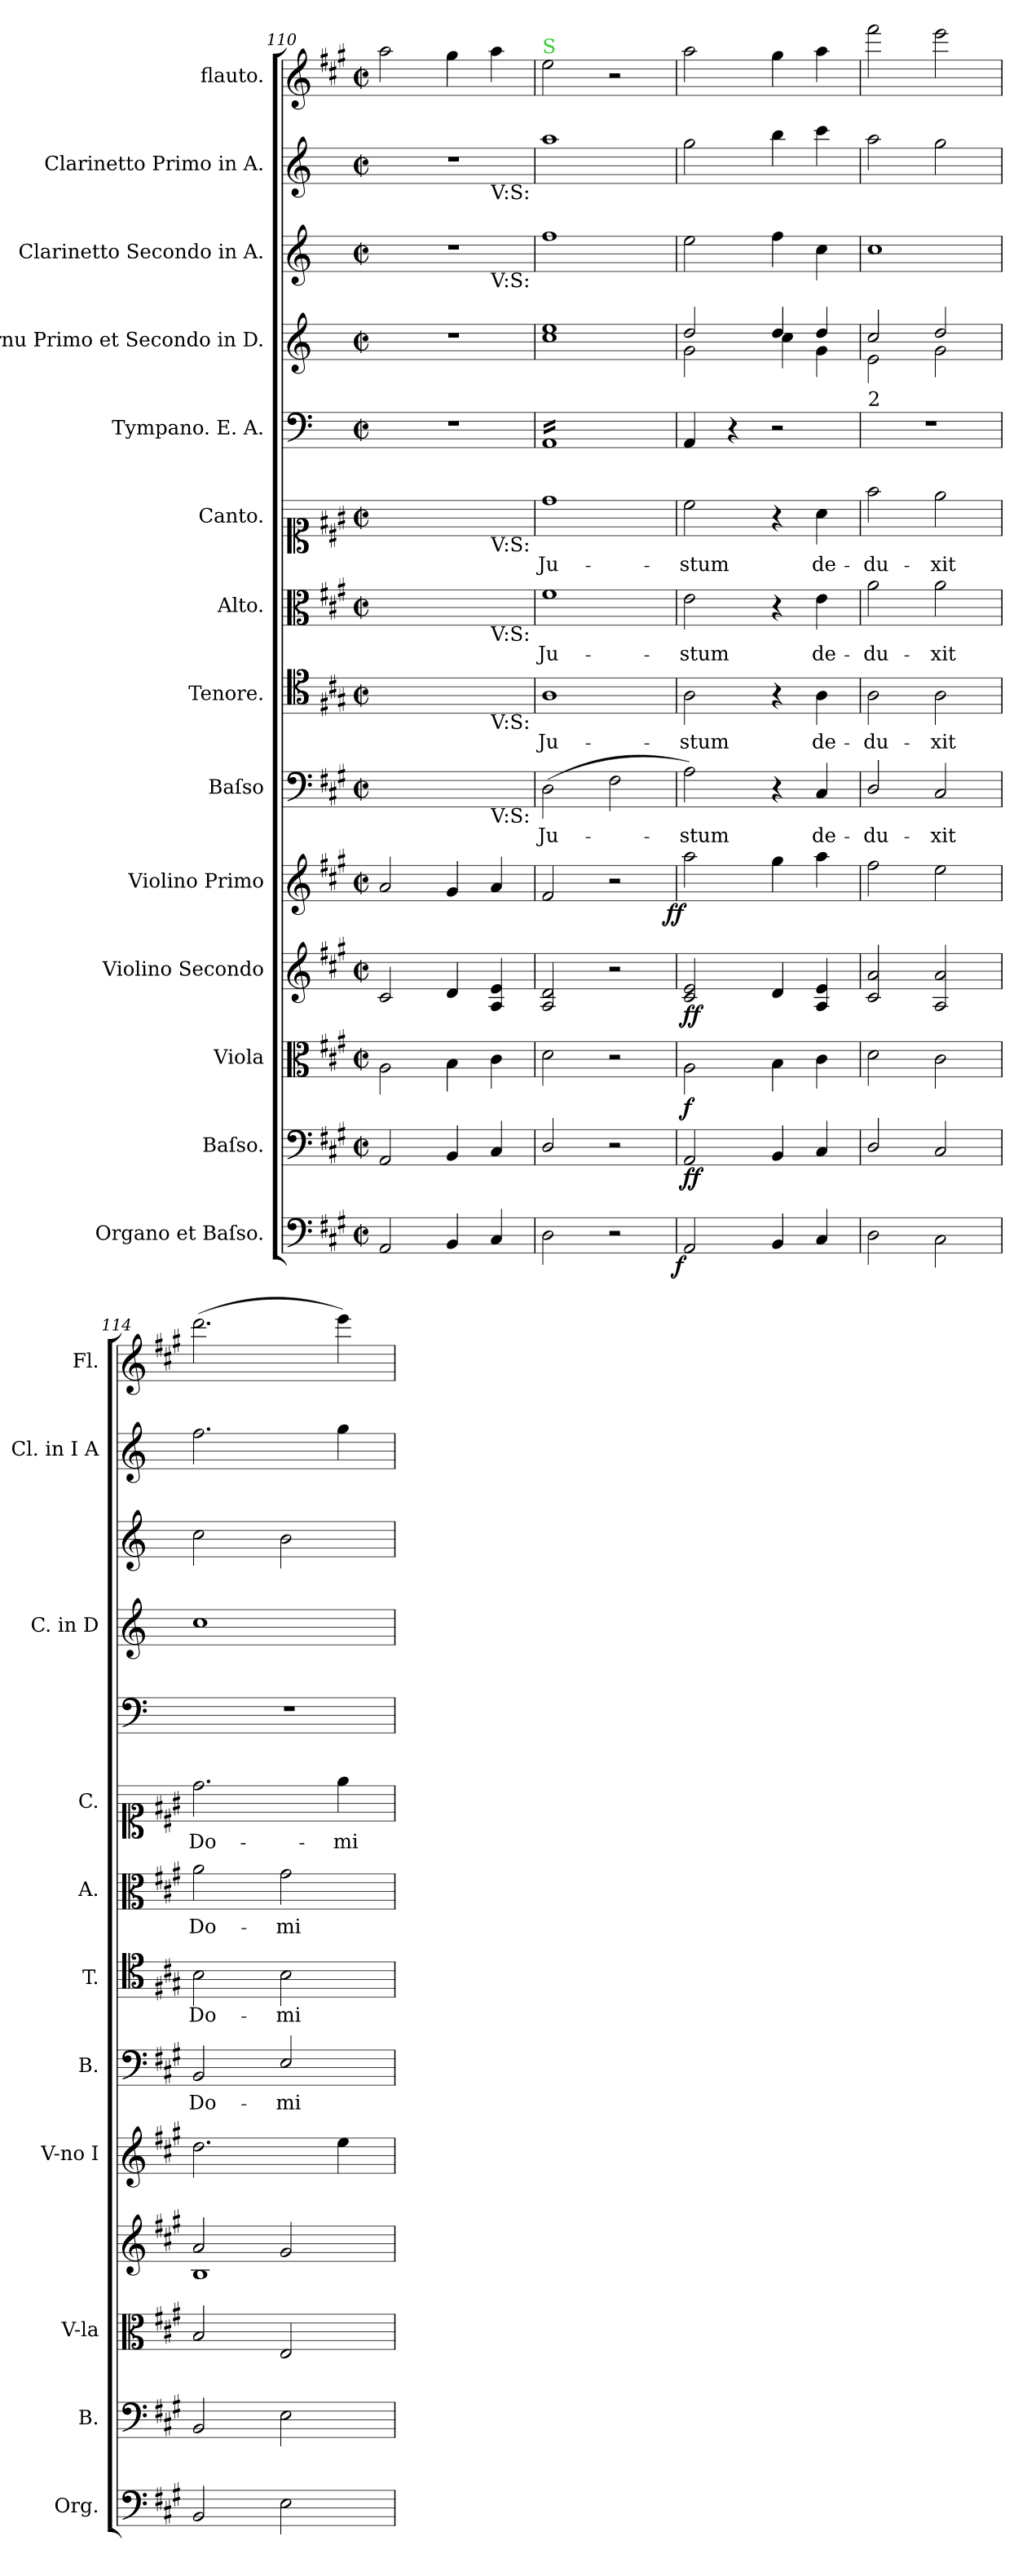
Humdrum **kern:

**kern	**dynam	**kern	**dynam	**kern	**dynam	**kern	**dynam	**kern	**dynam	**kern	**text	**kern	**text	**kern	**text	**kern	**text	**kern	**kern	**kern	**kern	**kern
*part14	*part14	*part13	*part13	*part12	*part12	*part11	*part11	*part10	*part10	*part9	*part9	*part8	*part8	*part7	*part7	*part6	*part6	*part5	*part4	*part3	*part2	*part1
*staff14	*staff14	*staff13	*staff13	*staff12	*staff12	*staff11	*staff11	*staff10	*staff10	*staff9	*staff9	*staff8	*staff8	*staff7	*staff7	*staff6	*staff6	*staff5	*staff4	*staff3	*staff2	*staff1
*I"Organo et Baſso.	*	*I"Baſso.	*	*I"Viola	*	*I"Violino Secondo	*	*I"Violino Primo	*	*I"Baſso	*	*I"Tenore.	*	*I"Alto.	*	*I"Canto.	*	*I"Tympano. E. A.	*I"Cornu Primo et Secondo in D.	*I"Clarinetto Secondo in A.	*I"Clarinetto Primo in A.	*I"flauto.
*I'Org.	*	*I'B.	*	*I'V-la	*	*	*	*I'V-no I	*	*I'B.	*	*I'T.	*	*I'A.	*	*I'C.	*	*	*I'C. in D	*	*I'Cl. in I A	*I'Fl.
*clefF4	*	*clefF4	*	*clefC3	*	*clefG2	*	*clefG2	*	*clefF4	*	*clefC4	*	*clefC3	*	*clefC1	*	*clefF4	*clefG2	*clefG2	*clefG2	*clefG2
*	*	*	*	*	*	*	*	*	*	*	*	*	*	*	*	*	*	*	*ITrd6c10	*ITrd2c3	*ITrd2c3	*
*k[f#c#g#]	*	*k[f#c#g#]	*	*k[f#c#g#]	*	*k[f#c#g#]	*	*k[f#c#g#]	*	*k[f#c#g#]	*	*k[f#c#g#]	*	*k[f#c#g#]	*	*k[f#c#g#]	*	*k[]	*k[f#c#]	*k[f#c#g#]	*k[f#c#g#]	*k[f#c#g#]
*M2/2	*	*M2/2	*	*M2/2	*	*M2/2	*	*M2/2	*	*M2/2	*	*M2/2	*	*M2/2	*	*M2/2	*	*M2/2	*M2/2	*M2/2	*M2/2	*M2/2
*met(c|)	*	*met(c|)	*	*met(c|)	*	*met(c|)	*	*met(c|)	*	*met(c|)	*	*met(c|)	*	*met(c|)	*	*met(c|)	*	*met(c|)	*met(c|)	*met(c|)	*met(c|)	*met(c|)
=110	=110	=110	=110	=110	=110	=110	=110	=110	=110	=110	=110	=110	=110	=110	=110	=110	=110	=110	=110	=110	=110	=110
*	*	*	*	*	*	*	*	*	*	*	*	*	*	*	*	*	*	*	*	*^	*^	*
2AA/	.	2AA/	.	2A\	.	2c#/	.	2a/	.	2.ryy	.	2.ryy	.	2.ryy	.	2.ryy	.	1r	1r	1r	2.ryy	1r	2.ryy	2aa\
4BB/	.	4BB/	.	4B\	.	4d/	.	4g#/	.	.	.	.	.	.	.	.	.	.	.	.	.	.	.	4gg#\
!	!	!	!	!	!	!	!	!	!	!	!	!	!	!	!	!	!	!	!	!	!	!	!LO:TX:b:t=V&colon;S&colon;	!
!	!	!	!	!	!	!	!	!	!	!	!	!	!	!	!	!	!	!	!	!	!LO:TX:b:t=V&colon;S&colon;	!	!	!
!	!	!	!	!	!	!	!	!	!	!	!	!	!	!	!	!LO:TX:b:t=V&colon;S&colon;	!	!	!	!	!	!	!	!
!	!	!	!	!	!	!	!	!	!	!	!	!	!	!LO:TX:b:t=V&colon;S&colon;	!	!	!	!	!	!	!	!	!	!
!	!	!	!	!	!	!	!	!	!	!	!	!LO:TX:b:t=V&colon;S&colon;	!	!	!	!	!	!	!	!	!	!	!	!
!	!	!	!	!	!	!	!	!	!	!LO:TX:b:t=V&colon;S&colon;	!	!	!	!	!	!	!	!	!	!	!	!	!	!
4C#/	.	4C#/	.	4c#\	.	4A/ 4e/	.	4a/	.	4ryy	.	4ryy	.	4ryy	.	4ryy	.	.	.	.	4ryy	.	4ryy	4aa\
=111	=111	=111	=111	=111	=111	=111	=111	=111	=111	=111	=111	=111	=111	=111	=111	=111	=111	=111	=111	=111	=111	=111	=111	=111
!	!	!	!	!	!	!	!	!	!	!	!	!	!	!	!	!	!	!	!	!	!	!	!	!LO:TX:a:color=limegreen:t=S
*	*	*	*	*	*	*	*	*	*	*	*	*	*	*	*	*	*	*	*	*v	*v	*	*	*
*	*	*	*	*	*	*	*	*	*	*	*	*	*	*	*	*	*	*	*	*	*v	*v	*
*	*	*	*	*	*	*	*	*	*	*	*	*	*	*	*	*	*	*tremolo	*	*	*	*
2D\	.	2D/	.	2d\	.	2A/ 2d/	.	2f#/	.	(2D\	Ju-	1A	Ju-	1f#	Ju-	1dd	Ju-	16AA/LL	1d 1f#	1dd	1ff#	2ee\
.	.	.	.	.	.	.	.	.	.	.	.	.	.	.	.	.	.	16AA/	.	.	.	.
.	.	.	.	.	.	.	.	.	.	.	.	.	.	.	.	.	.	16AA/	.	.	.	.
.	.	.	.	.	.	.	.	.	.	.	.	.	.	.	.	.	.	16AA/	.	.	.	.
.	.	.	.	.	.	.	.	.	.	.	.	.	.	.	.	.	.	16AA/	.	.	.	.
.	.	.	.	.	.	.	.	.	.	.	.	.	.	.	.	.	.	16AA/	.	.	.	.
.	.	.	.	.	.	.	.	.	.	.	.	.	.	.	.	.	.	16AA/	.	.	.	.
.	.	.	.	.	.	.	.	.	.	.	.	.	.	.	.	.	.	16AA/	.	.	.	.
2r	.	2r	.	2r	.	2r	.	2r	.	2F#\	.	.	.	.	.	.	.	16AA/	.	.	.	2r
.	.	.	.	.	.	.	.	.	.	.	.	.	.	.	.	.	.	16AA/	.	.	.	.
.	.	.	.	.	.	.	.	.	.	.	.	.	.	.	.	.	.	16AA/	.	.	.	.
.	.	.	.	.	.	.	.	.	.	.	.	.	.	.	.	.	.	16AA/	.	.	.	.
.	.	.	.	.	.	.	.	.	.	.	.	.	.	.	.	.	.	16AA/	.	.	.	.
.	.	.	.	.	.	.	.	.	.	.	.	.	.	.	.	.	.	16AA/	.	.	.	.
.	.	.	.	.	.	.	.	.	.	.	.	.	.	.	.	.	.	16AA/	.	.	.	.
.	.	.	.	.	.	.	.	.	.	.	.	.	.	.	.	.	.	16AA/JJ	.	.	.	.
*	*	*	*	*	*	*	*	*	*	*	*	*	*	*	*	*	*	*Xtremolo	*	*	*	*
=112	=112	=112	=112	=112	=112	=112	=112	=112	=112	=112	=112	=112	=112	=112	=112	=112	=112	=112	=112	=112	=112	=112
*	*	*	*	*	*	*	*	*	*	*	*	*	*	*	*	*	*	*	*^	*	*	*
!	!LO:DY:rj	!	!	!	!	!	!	!	!LO:DY:rj	!	!	!	!	!	!	!	!	!	!	!	!	!	!
2AA/	f	2AA/	ff	2A\	f	2c#/ 2e/	ff	2aa\	ff	2A\)	-stum	2A\	-stum	2e\	-stum	2cc#\	-stum	4AA/	2e/	2A\	2cc#\	2ee\	2aa\
.	.	.	.	.	.	.	.	.	.	.	.	.	.	.	.	.	.	4r	.	.	.	.	.
4BB/	.	4BB/	.	4B\	.	4d/	.	4gg#\	.	4r	.	4r	.	4r	.	4r	.	2r	4e/	4d\	4dd\	4gg#\	4gg#\
4C#/	.	4C#/	.	4c#\	.	4A/ 4e/	.	4aa\	.	4C#/	de-	4A\	de-	4e\	de-	4a\	de-	.	4e/	4A\	4a\	4aa\	4aa\
=113	=113	=113	=113	=113	=113	=113	=113	=113	=113	=113	=113	=113	=113	=113	=113	=113	=113	=113	=113	=113	=113	=113	=113
!	!	!	!	!	!	!	!	!	!	!	!	!	!	!	!	!	!	!LO:TX:a:t=2	!	!	!	!	!
2D\	.	2D/	.	2d\	.	2c#/ 2a/	.	2ff#\	.	2D/	-du-	2A\	-du-	2a\	-du-	2ff#\	-du-	1r	2d/	2F#\	1a	2ff#\	2fff#\
2C#\	.	2C#/	.	2c#\	.	2A/ 2a/	.	2ee\	.	2C#/	-xit	2A\	-xit	2a\	-xit	2ee\	-xit	.	2e/	2A\	.	2ee\	2eee\
*	*	*	*	*	*	*	*	*	*	*	*	*	*	*	*	*	*	*	*v	*v	*	*	*
=114	=114	=114	=114	=114	=114	=114	=114	=114	=114	=114	=114	=114	=114	=114	=114	=114	=114	=114	=114	=114	=114	=114
*	*	*	*	*	*	*^	*	*	*	*	*	*	*	*	*	*	*	*	*	*	*	*
2BB/	.	2BB/	.	2B/	.	2a/	1B	.	2.dd\	.	2BB/	Do-	2B\	Do-	2a\	Do-	2.dd\	Do-	1r	1d	2a\	2.dd\	(2.ddd\
2E\	.	2E\	.	2E/	.	2g#/	.	.	.	.	2E/	-mi-	2B\	-mi-	2g#\	-mi-	.	.	.	.	2g#\	.	.
.	.	.	.	.	.	.	.	.	4ee\	.	.	.	.	.	.	.	4ee\	-mi-	.	.	.	4ee\	4eee\)
*	*	*	*	*	*	*v	*v	*	*	*	*	*	*	*	*	*	*	*	*	*	*	*	*
=	=	=	=	=	=	=	=	=	=	=	=	=	=	=	=	=	=	=	=	=	=	=
*-	*-	*-	*-	*-	*-	*-	*-	*-	*-	*-	*-	*-	*-	*-	*-	*-	*-	*-	*-	*-	*-	*-
